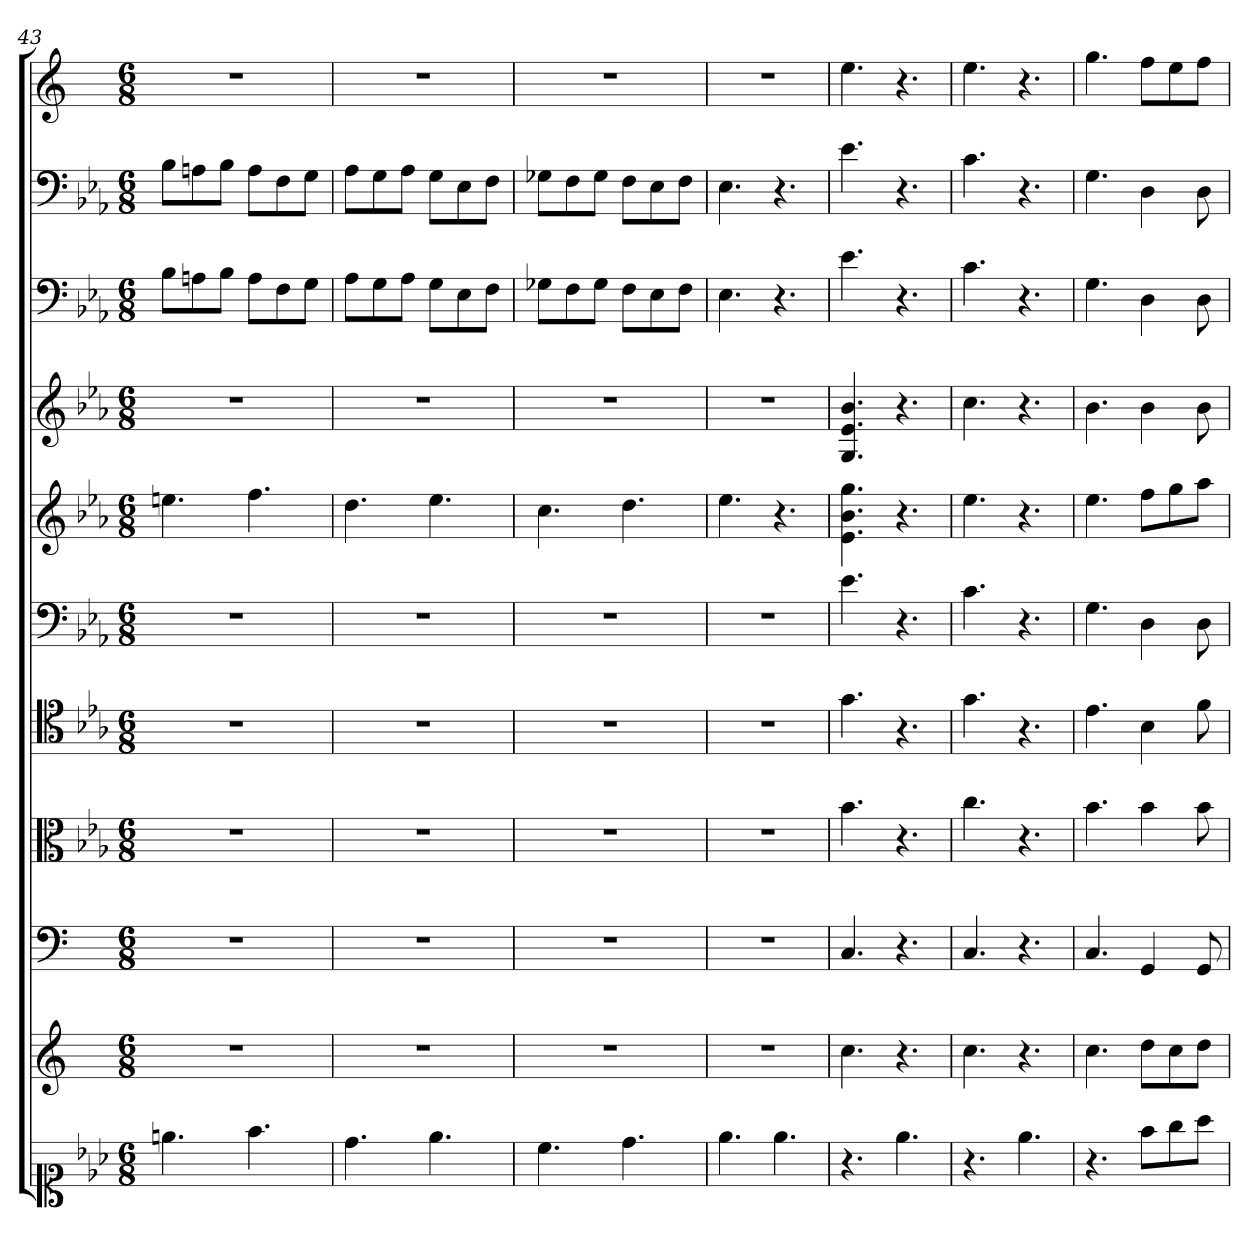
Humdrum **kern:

**kern	**kern	**kern	**kern	**kern	**kern	**kern	**kern	**kern	**kern	**kern
*part11	*part10	*part9	*part8	*part7	*part6	*part5	*part4	*part3	*part2	*part1
*staff11	*staff10	*staff9	*staff8	*staff7	*staff6	*staff5	*staff4	*staff3	*staff2	*staff1
*clefC1	*	*	*clefC3	*clefC4	*	*	*	*	*	*
*k[b-e-a-]	*k[]	*k[]	*k[b-e-a-]	*k[b-e-a-]	*k[b-e-a-]	*k[b-e-a-]	*k[b-e-a-]	*k[b-e-a-]	*k[b-e-a-]	*k[]
*M6/8	*M6/8	*M6/8	*M6/8	*M6/8	*M6/8	*M6/8	*M6/8	*M6/8	*M6/8	*M6/8
=43	=43	=43	=43	=43	=43	=43	=43	=43	=43	=43
4.een	2.r	2.r	2.r	2.r	2.r	4.een	2.r	8B-L	8B-L	2.r
.	.	.	.	.	.	.	.	8An	8An	.
.	.	.	.	.	.	.	.	8B-J	8B-J	.
4.ff	.	.	.	.	.	4.ff	.	8AL	8AL	.
.	.	.	.	.	.	.	.	8F	8F	.
.	.	.	.	.	.	.	.	8GJ	8GJ	.
=44	=44	=44	=44	=44	=44	=44	=44	=44	=44	=44
4.dd	2.r	2.r	2.r	2.r	2.r	4.dd	2.r	8A-L	8A-L	2.r
.	.	.	.	.	.	.	.	8G	8G	.
.	.	.	.	.	.	.	.	8A-J	8A-J	.
4.ee-	.	.	.	.	.	4.ee-	.	8GL	8GL	.
.	.	.	.	.	.	.	.	8E-	8E-	.
.	.	.	.	.	.	.	.	8FJ	8FJ	.
=45	=45	=45	=45	=45	=45	=45	=45	=45	=45	=45
4.cc	2.r	2.r	2.r	2.r	2.r	4.cc	2.r	8G-XL	8G-XL	2.r
.	.	.	.	.	.	.	.	8F	8F	.
.	.	.	.	.	.	.	.	8G-J	8G-J	.
4.dd	.	.	.	.	.	4.dd	.	8FL	8FL	.
.	.	.	.	.	.	.	.	8E-	8E-	.
.	.	.	.	.	.	.	.	8FJ	8FJ	.
=46	=46	=46	=46	=46	=46	=46	=46	=46	=46	=46
4.ee-	2.r	2.r	2.r	2.r	2.r	4.ee-	2.r	4.E-	4.E-	2.r
4.ee-	.	.	.	.	.	4.r	.	4.r	4.r	.
=47	=47	=47	=47	=47	=47	=47	=47	=47	=47	=47
4.r	4.cc	4.C	4.b-	4.g	4.e-	4.e- 4.b- 4.gg	4.G 4.e- 4.b-	4.e-	4.e-	4.ee
4.ee-	4.r	4.r	4.r	4.r	4.r	4.r	4.r	4.r	4.r	4.r
=48	=48	=48	=48	=48	=48	=48	=48	=48	=48	=48
4.r	4.cc	4.C	4.cc	4.g	4.c	4.ee-	4.cc	4.c	4.c	4.ee
4.ee-	4.r	4.r	4.r	4.r	4.r	4.r	4.r	4.r	4.r	4.r
=49	=49	=49	=49	=49	=49	=49	=49	=49	=49	=49
4.r	4.cc	4.C	4.b-	4.e-	4.G	4.ee-	4.b-	4.G	4.G	4.gg
8ff\L	8ddL	4GG	4b-	4B-	4D	8ffL	4b-	4D	4D	8ffL
8gg\	8cc	.	.	.	.	8gg	.	.	.	8ee
8aa-\J	8ddJ	8GG	8b-	8f	8D	8aa-J	8b-	8D	8D	8ffJ
=	=	=	=	=	=	=	=	=	=	=
*-	*-	*-	*-	*-	*-	*-	*-	*-	*-	*-
